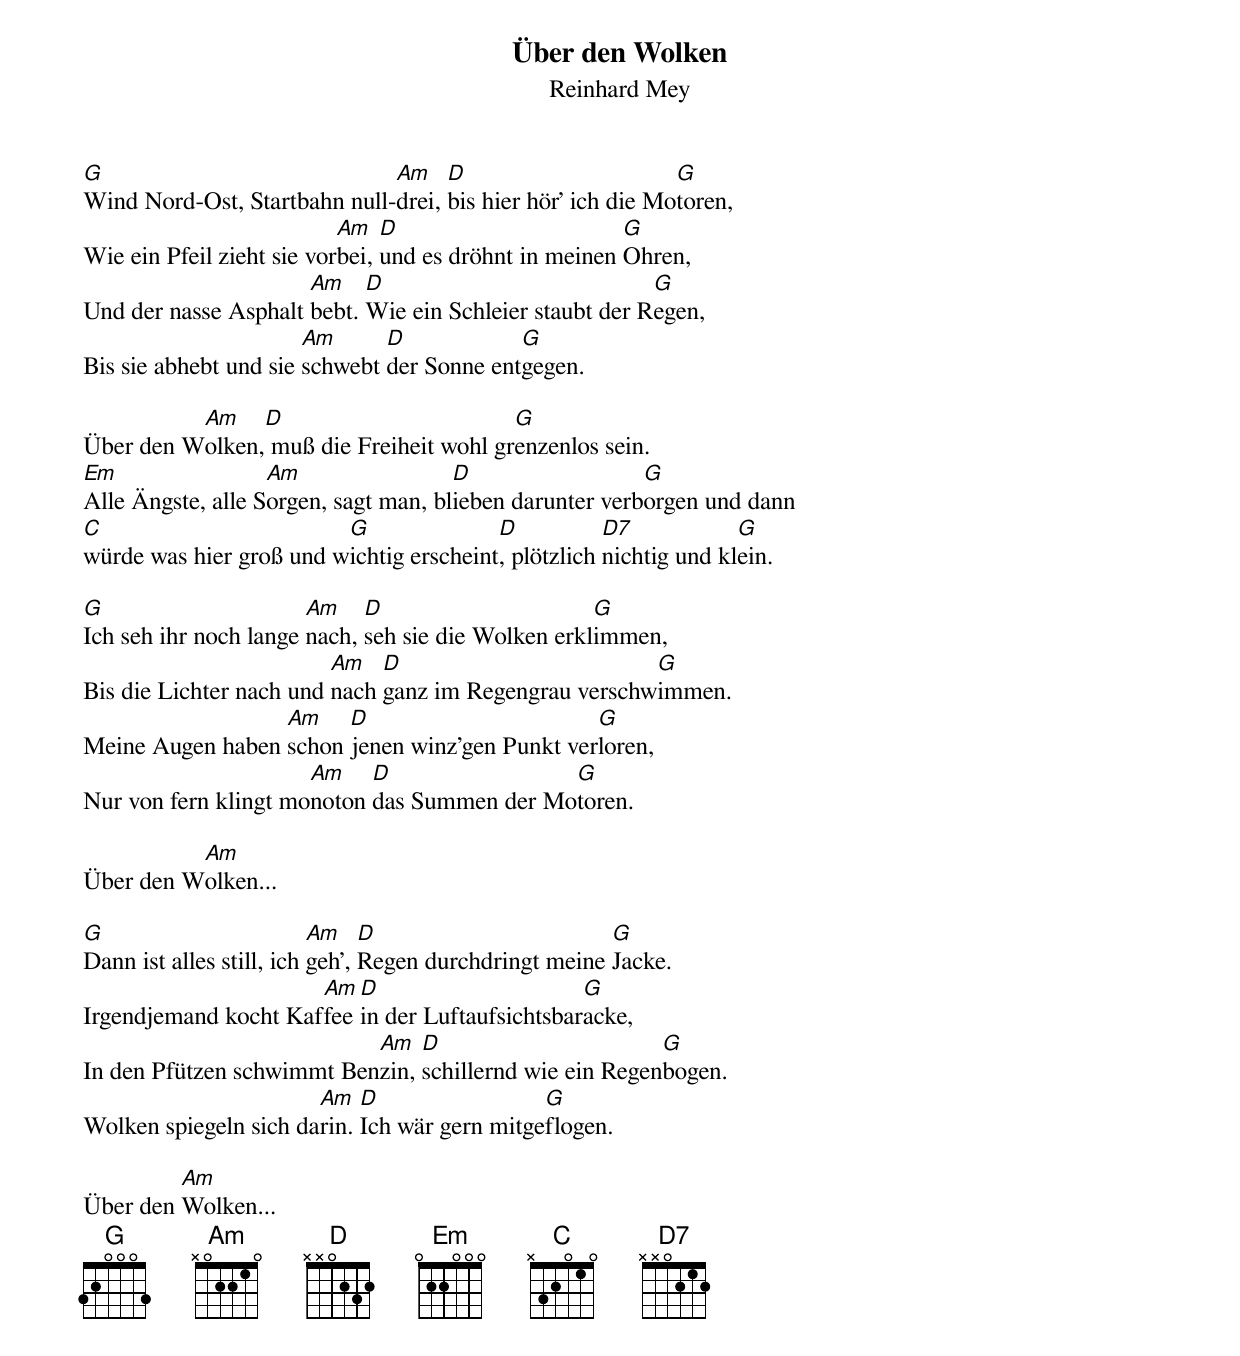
{t:Über den Wolken}
{st:Reinhard Mey}

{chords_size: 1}
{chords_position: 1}
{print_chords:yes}
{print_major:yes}
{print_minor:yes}
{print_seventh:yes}
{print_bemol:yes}
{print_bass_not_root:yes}
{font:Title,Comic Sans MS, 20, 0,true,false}
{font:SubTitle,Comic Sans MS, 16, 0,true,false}
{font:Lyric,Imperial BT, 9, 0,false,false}
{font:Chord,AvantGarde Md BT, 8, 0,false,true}
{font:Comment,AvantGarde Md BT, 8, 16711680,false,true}
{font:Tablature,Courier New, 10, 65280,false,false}
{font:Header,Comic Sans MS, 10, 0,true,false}
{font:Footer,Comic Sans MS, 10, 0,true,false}
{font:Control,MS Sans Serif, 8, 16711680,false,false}
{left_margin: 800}
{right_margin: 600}
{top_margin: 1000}
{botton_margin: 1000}
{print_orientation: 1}





[G]Wind Nord-Ost, Startbahn null-[Am]drei, [D]bis hier hör' ich die Mo[G]toren,
Wie ein Pfeil zieht sie vor[Am]bei, [D]und es dröhnt in meinen [G]Ohren,
Und der nasse Asphalt [Am]bebt. [D]Wie ein Schleier staubt der R[G]egen,
Bis sie abhebt und sie [Am]schwebt [D]der Sonne ent[G]gegen.

Über den W[Am]olken,[D] muß die Freiheit wohl gr[G]enzenlos sein.
[Em]Alle Ängste, alle S[Am]orgen, sagt man, bl[D]ieben darunter verb[G]orgen und dann
[C]würde was hier groß und w[G]ichtig erscheint[D], plötzlich [D7]nichtig und kl[G]ein.

[G]Ich seh ihr noch lange [Am]nach, [D]seh sie die Wolken erkl[G]immen,
Bis die Lichter nach und [Am]nach [D]ganz im Regengrau verschw[G]immen.
Meine Augen haben [Am]schon [D]jenen winz'gen Punkt ver[G]loren,
Nur von fern klingt mo[Am]noton [D]das Summen der Mo[G]toren.

Über den W[Am]olken...

[G]Dann ist alles still, ich [Am]geh', [D]Regen durchdringt meine [G]Jacke.
Irgendjemand kocht Kaf[Am]fee [D]in der Luftaufsichtsbar[G]acke,
In den Pfützen schwimmt Ben[Am]zin, [D]schillernd wie ein Regen[G]bogen.
Wolken spiegeln sich da[Am]rin. [D]Ich wär gern mitge[G]flogen.

Über den [Am]Wolken...
